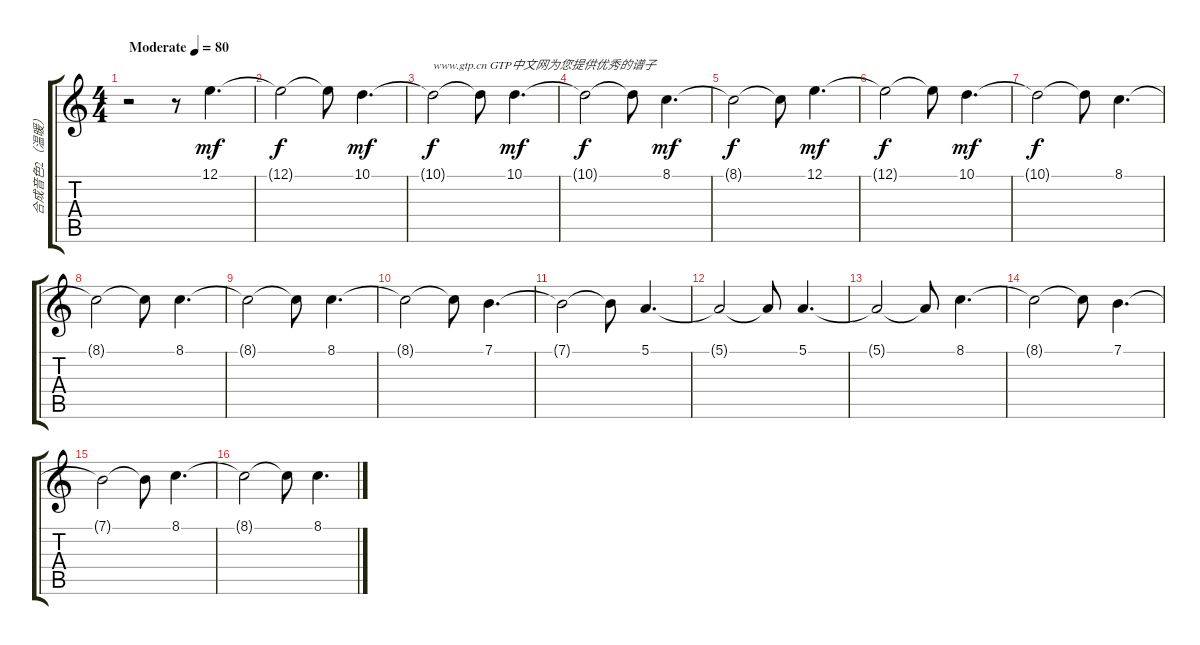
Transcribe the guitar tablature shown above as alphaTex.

\track ("合成音色2（温暖）" "合成音色2（温暖）") {instrument pad2warm}
\staff {score tabs}
\tuning (E4 B3 G3 D3 A2 E2) {hide}
\ts (4 4)
\tempo (80 "Moderate")
\clef g2
\ks c
r.2{dy mf instrument pad2warm} r.8 12.1.4{d} |
12.1{t}.2{dy f} 12.1{t}.8 10.1.4{d dy mf} |
10.1{t}.2{txt "www.gtp.cn GTP中文网为您提供优秀的谱子" dy f} 10.1{t}.8 10.1.4{d dy mf} |
10.1{t}.2{dy f} 10.1{t}.8 8.1.4{d dy mf} |
8.1{t}.2{dy f} 8.1{t}.8 12.1.4{d dy mf} |
12.1{t}.2{dy f} 12.1{t}.8 10.1.4{d dy mf} |
10.1{t}.2{dy f} 10.1{t}.8 8.1.4{d} |
8.1{t}.2 8.1{t}.8 8.1.4{d} |
8.1{t}.2 8.1{t}.8 8.1.4{d} |
8.1{t}.2 8.1{t}.8 7.1.4{d} |
7.1{t}.2 7.1{t}.8 5.1.4{d} |
5.1{t}.2 5.1{t}.8 5.1.4{d} |
5.1{t}.2 5.1{t}.8 8.1.4{d} |
8.1{t}.2 8.1{t}.8 7.1.4{d} |
7.1{t}.2 7.1{t}.8 8.1.4{d} |
8.1{t}.2 8.1{t}.8 8.1.4{d}
